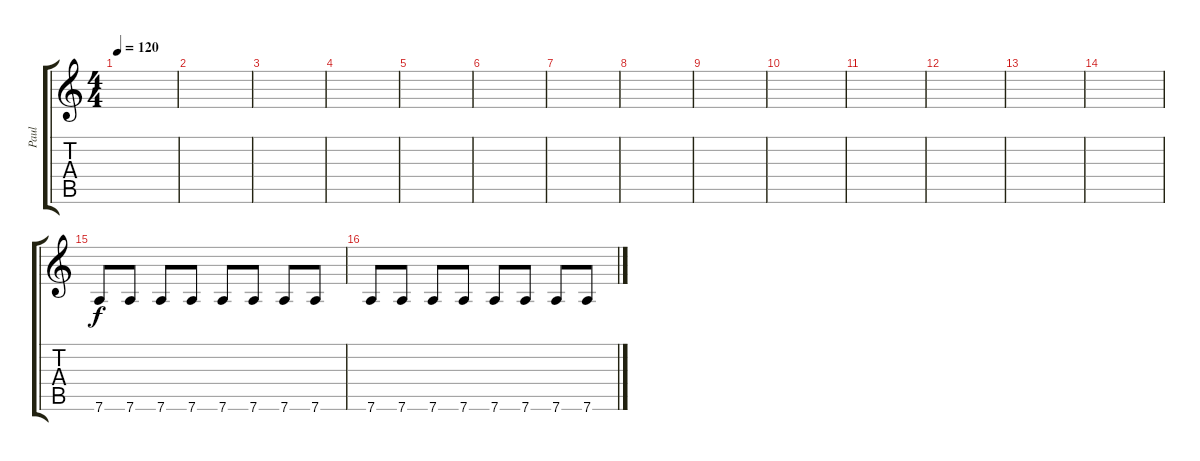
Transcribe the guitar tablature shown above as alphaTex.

\track ("Paul" "Paul") {instrument overdrivenguitar}
\staff {score tabs}
\tuning (E4 B3 G3 D3 A2 D2) {hide}
\ts (4 4)
\tempo 120
\clef g2
\ks c
|
|
|
|
|
|
|
|
|
|
|
|
|
|
7.6.8{volume 7} 7.6.8 7.6.8 7.6.8 7.6.8 7.6.8 7.6.8 7.6.8 |
7.6.8 7.6.8 7.6.8 7.6.8 7.6.8 7.6.8 7.6.8 7.6.8
